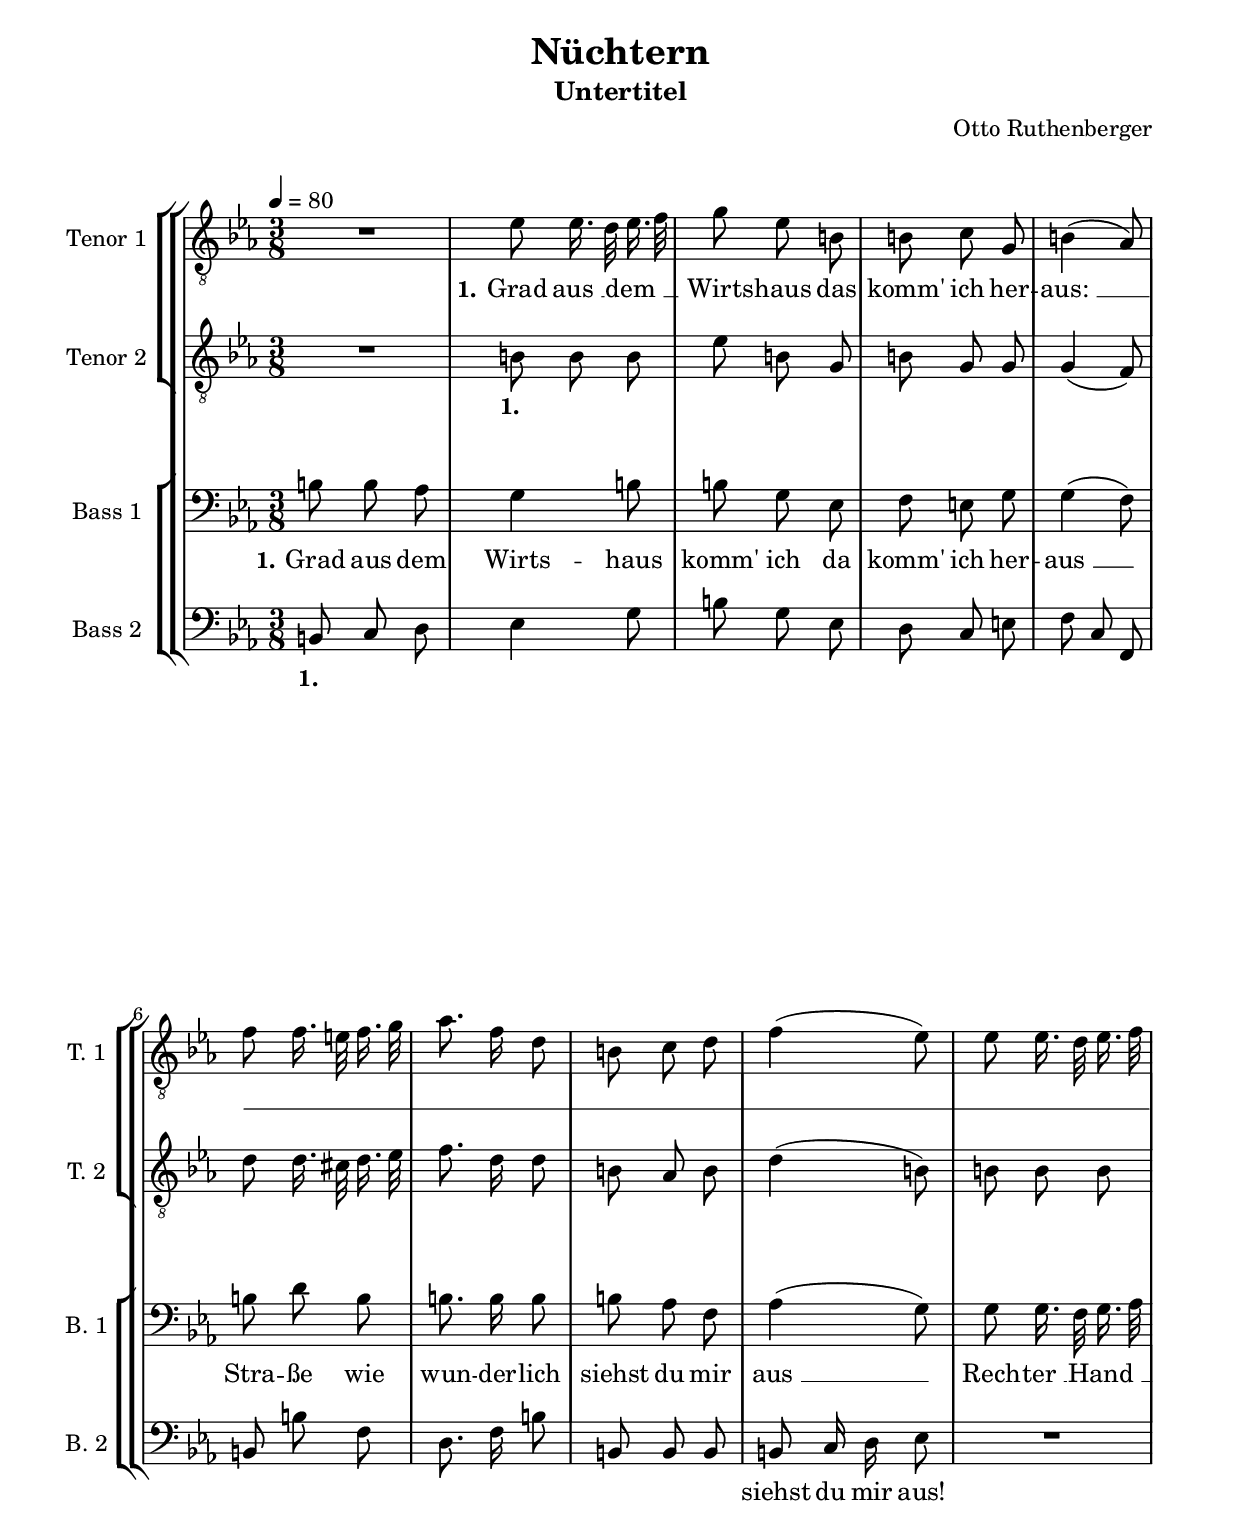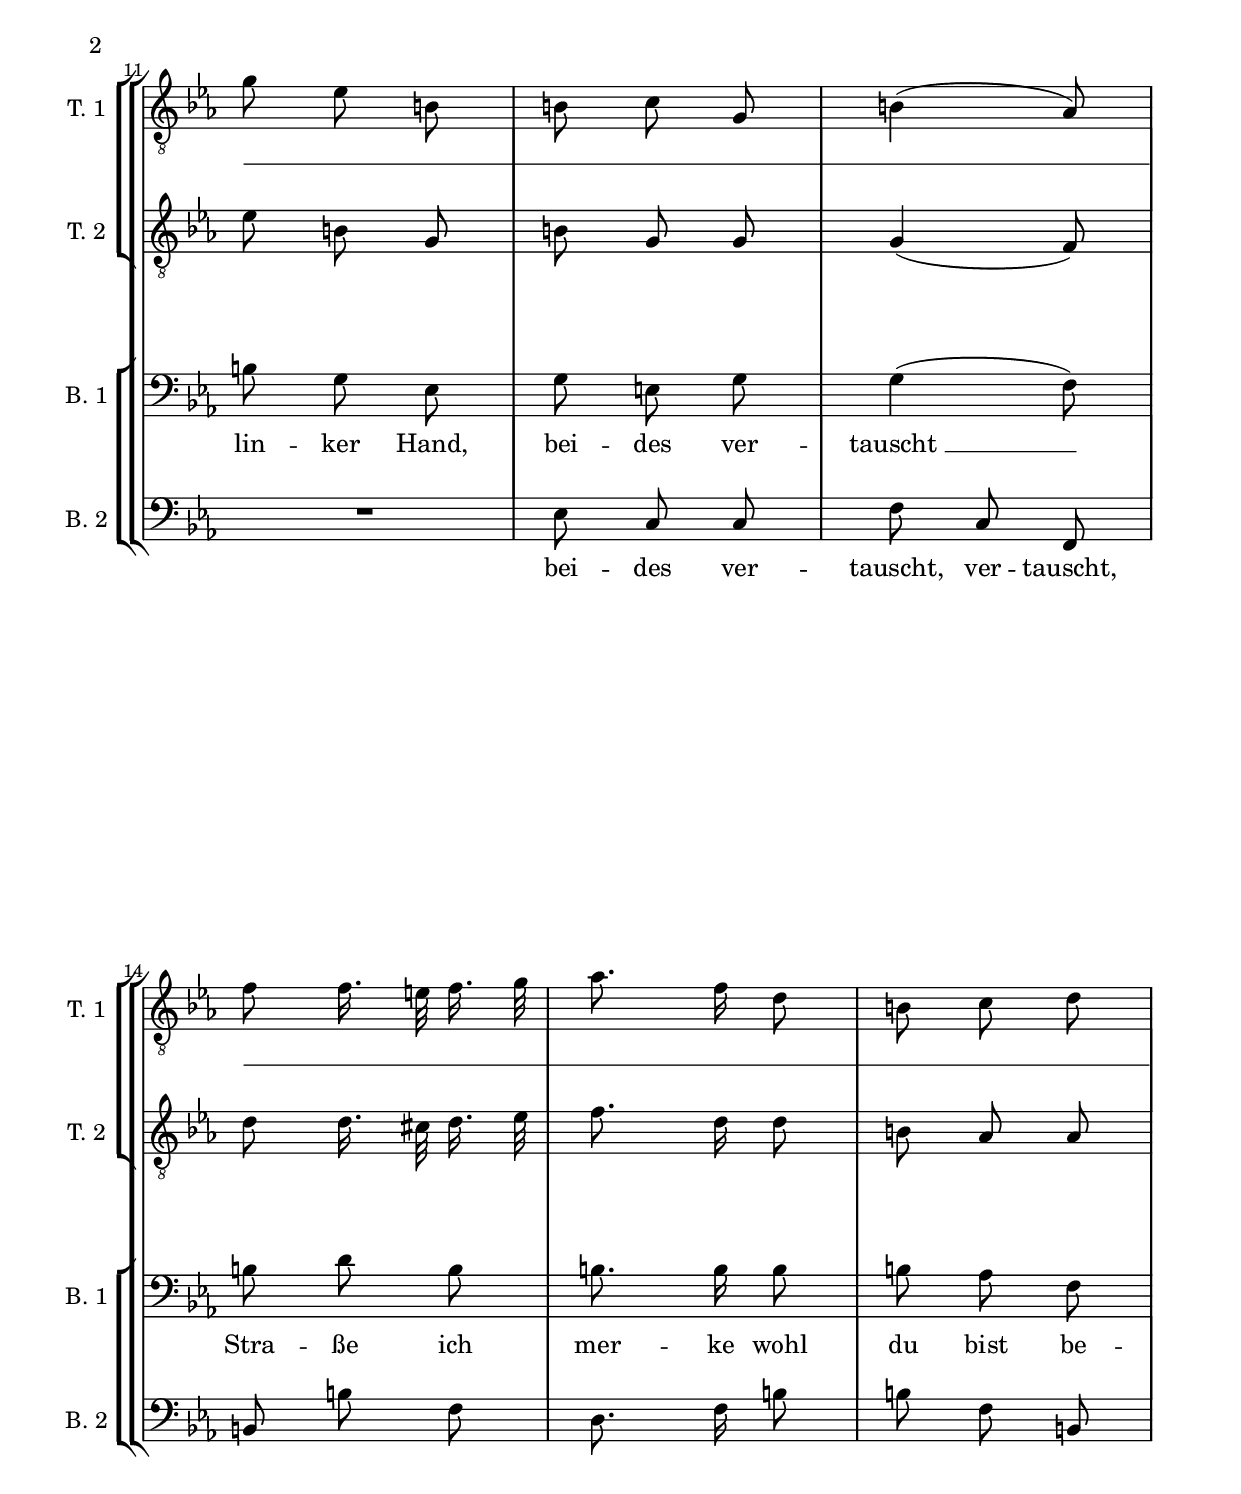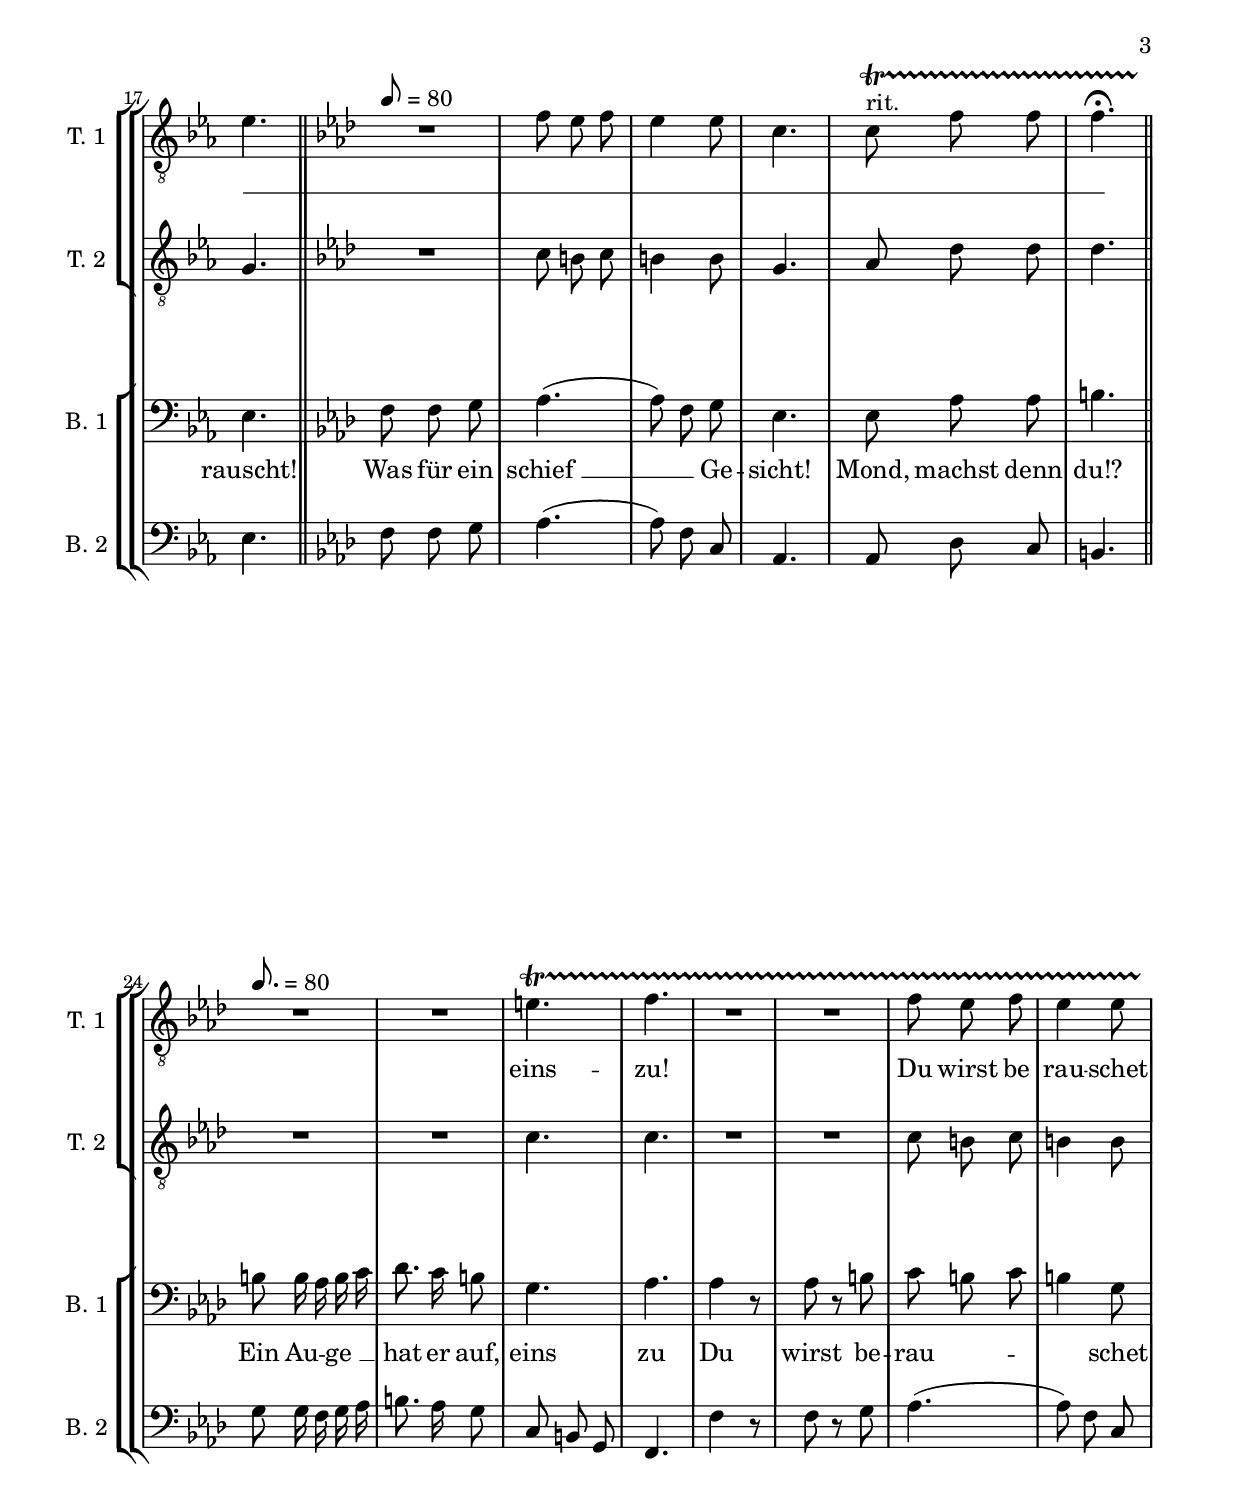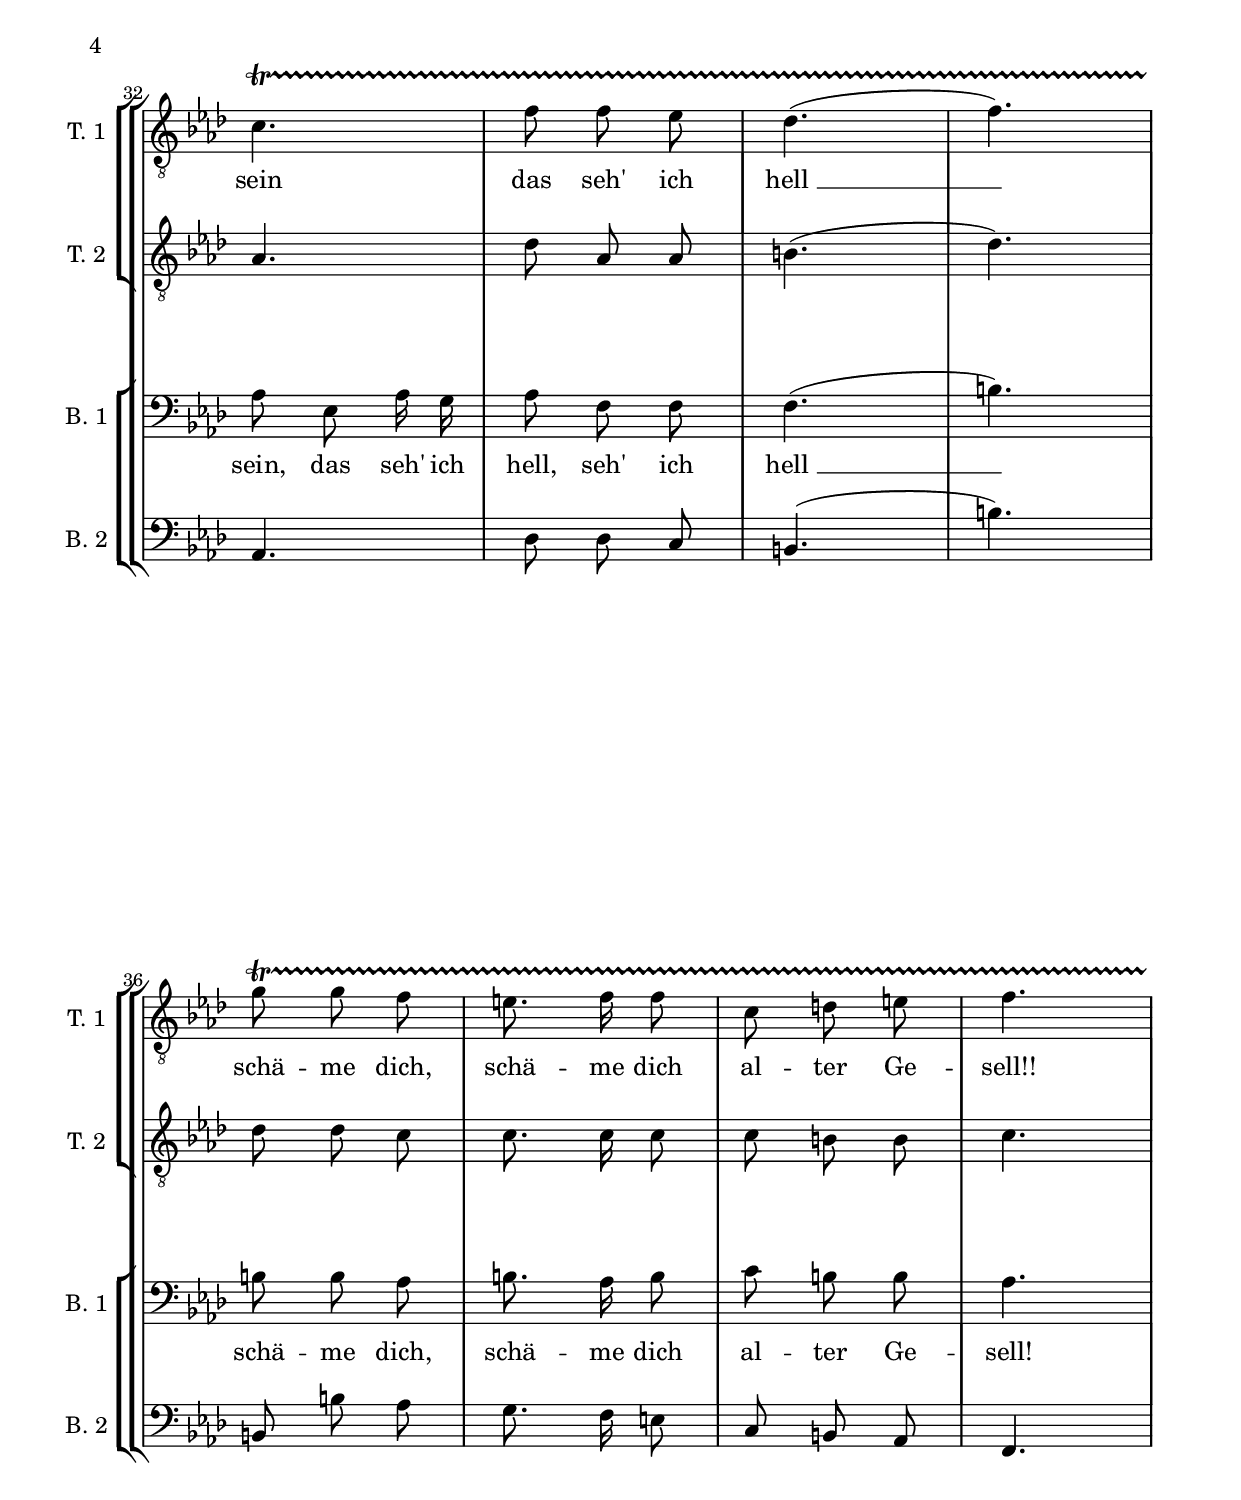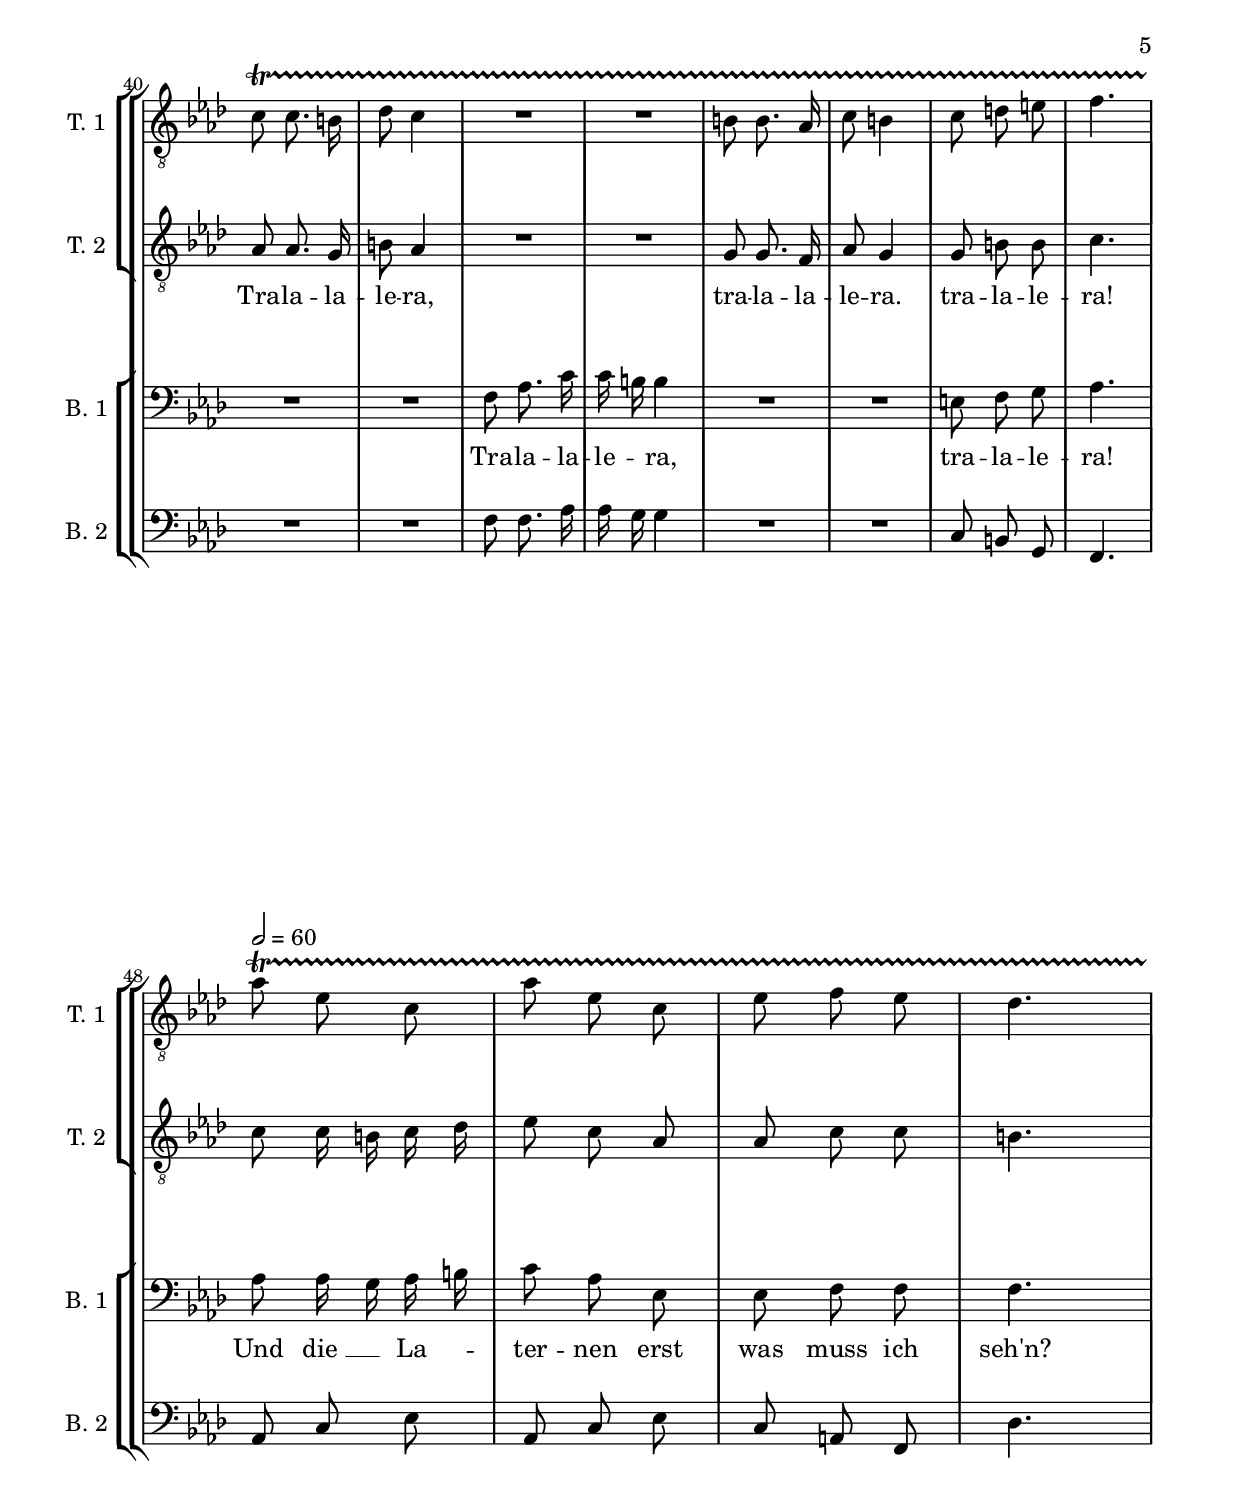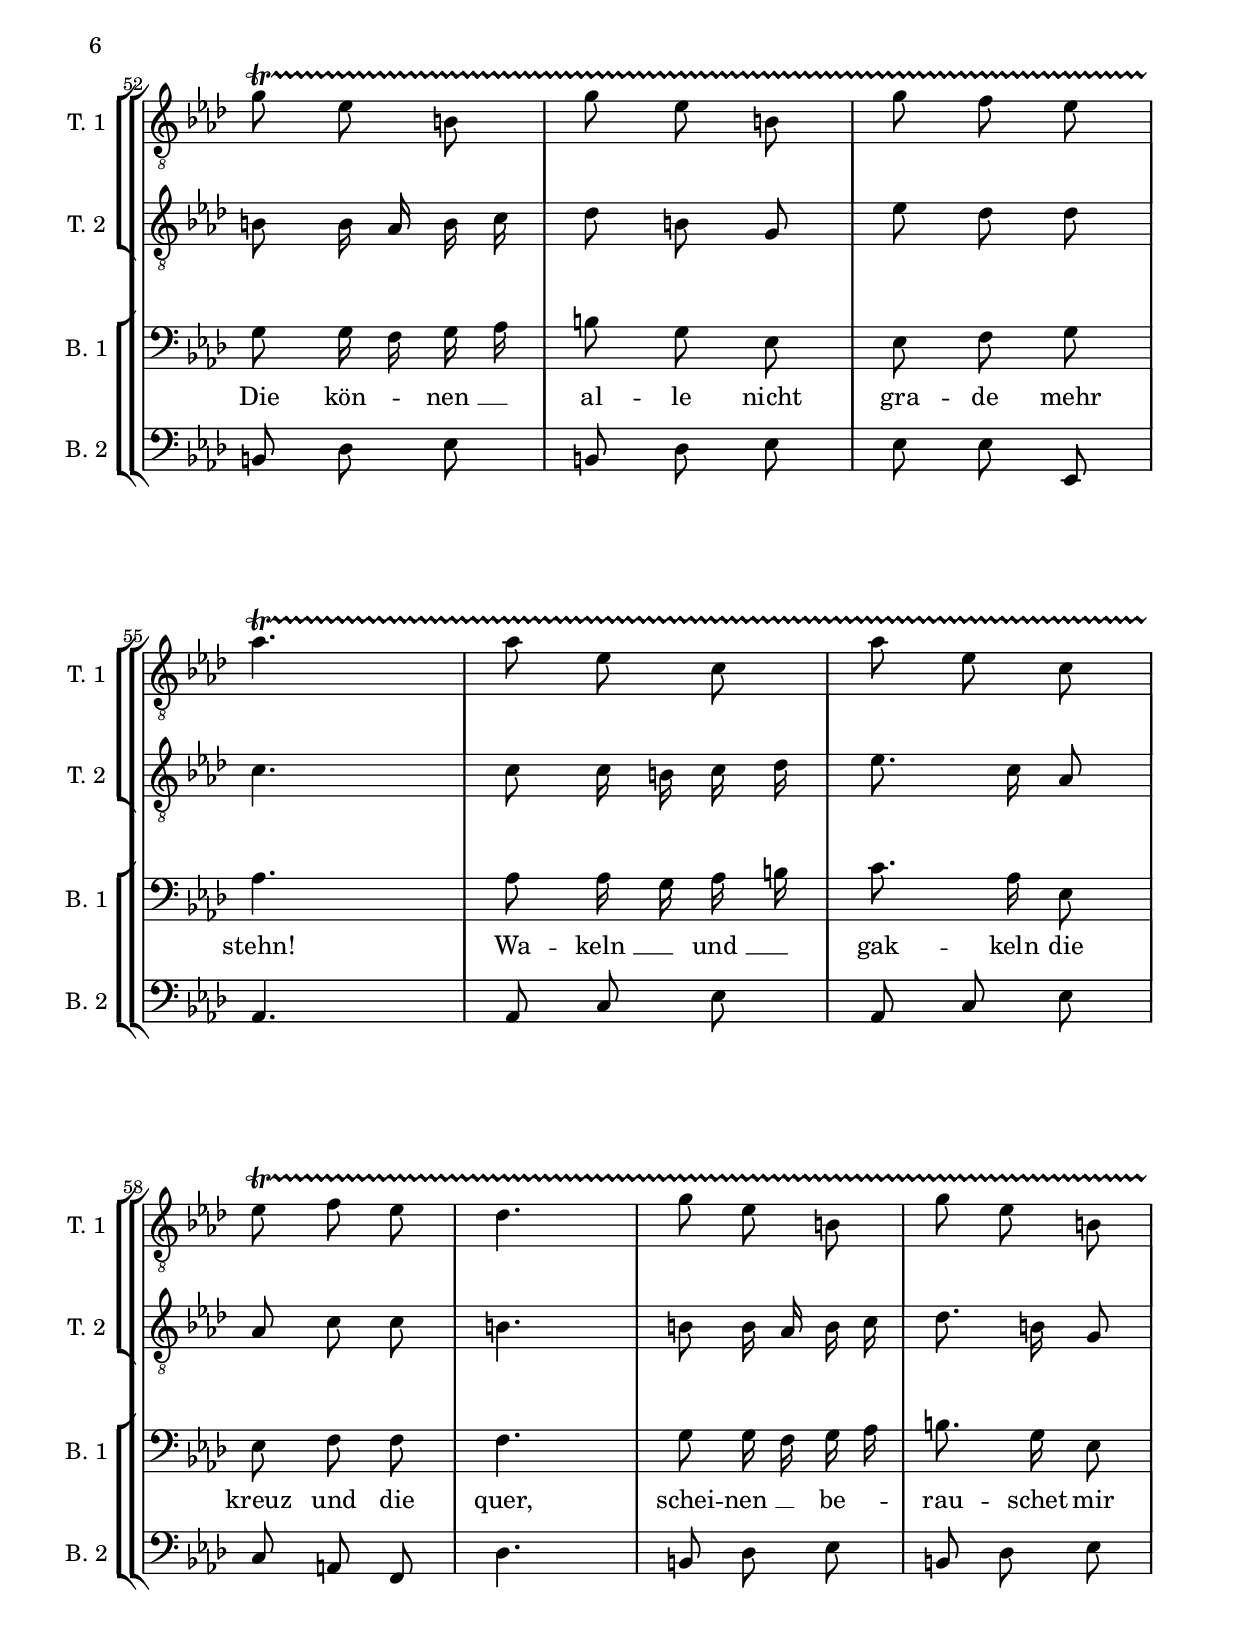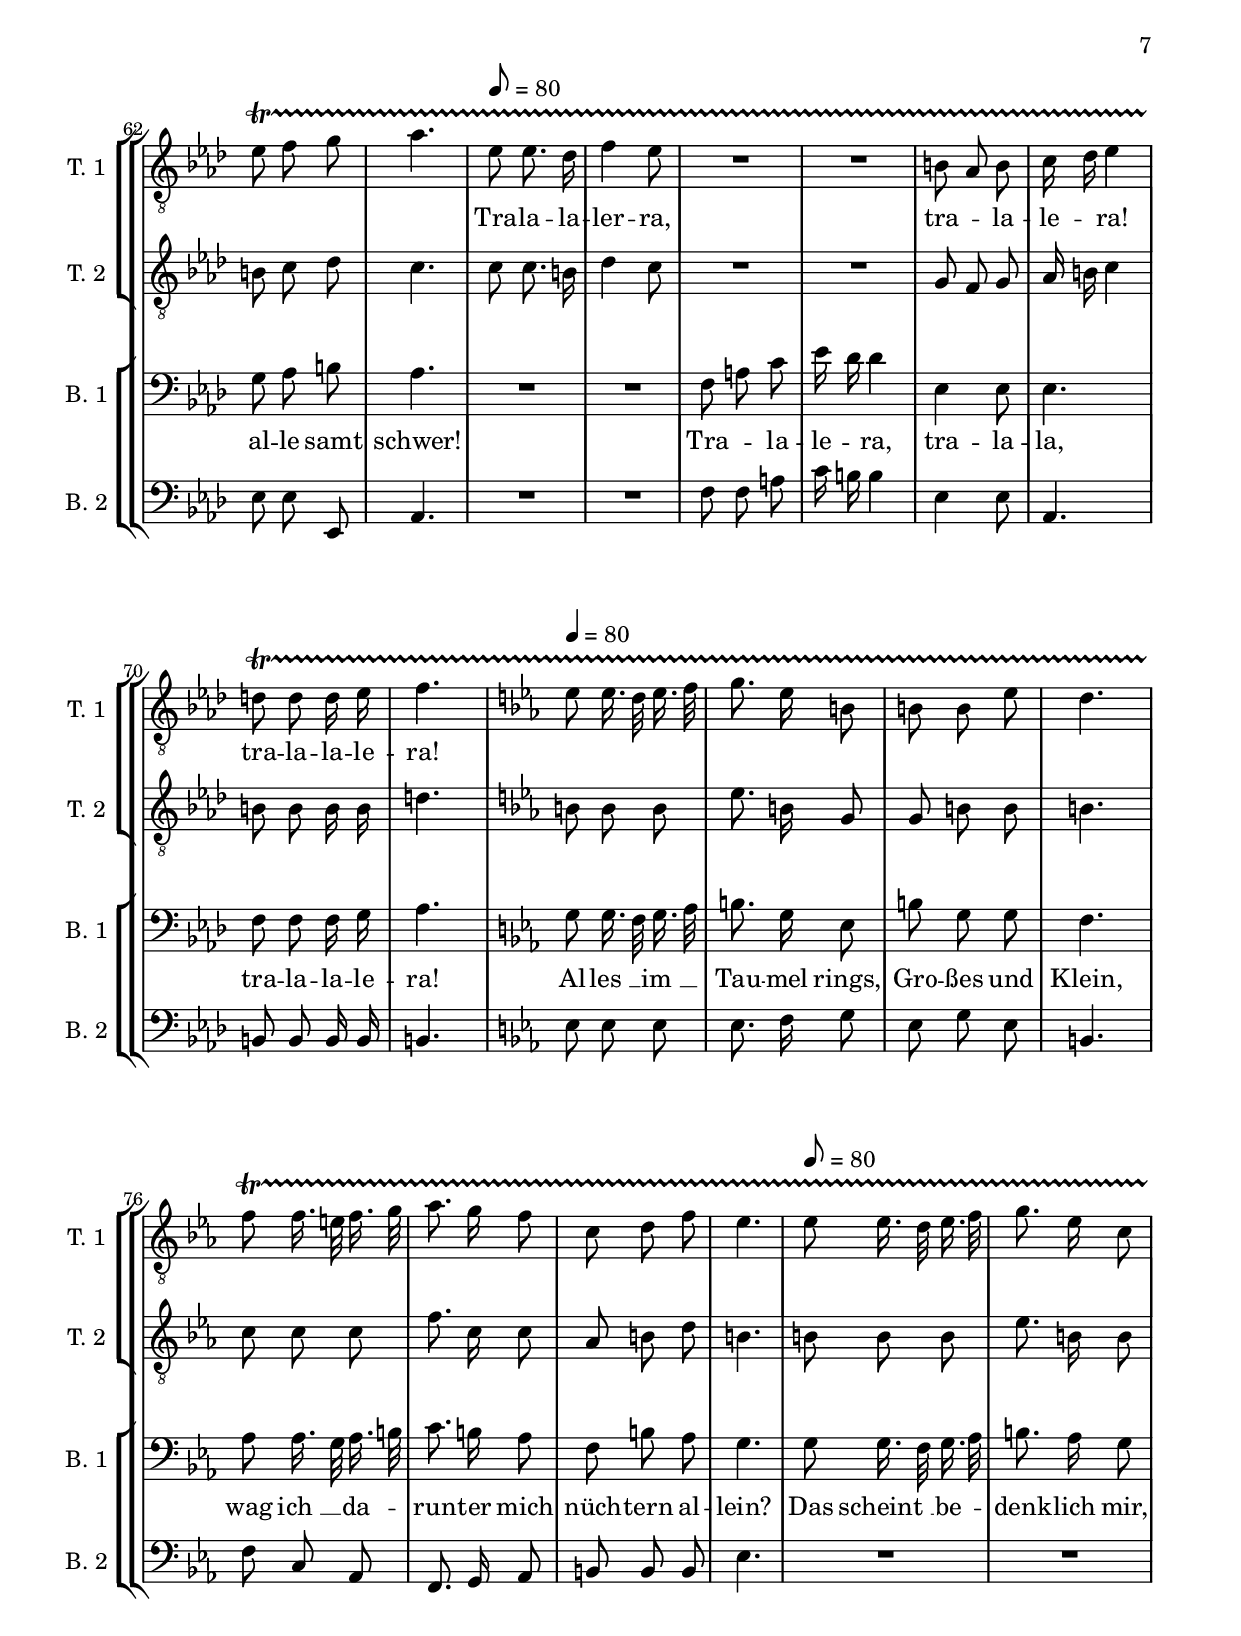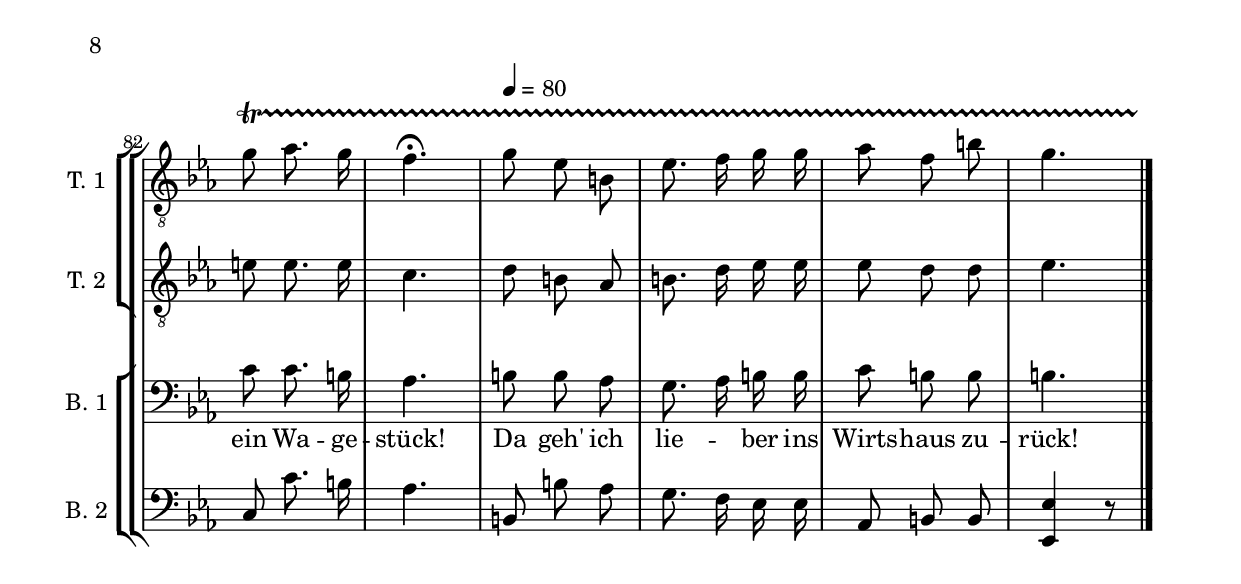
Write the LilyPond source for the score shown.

\version "2.24.3"
% automatically converted by musicxml2ly from Nüchtern.mxl
\pointAndClickOff

\header {
    title = Nüchtern
    composer = "Otto Ruthenberger"
    encodingsoftware = "MuseScore 4.1.1"
    encodingdate = "2023-10-22"
    subtitle = Untertitel
    }

#(set-global-staff-size 19.997485714285716)
\paper {
   
    paper-width = 21.01\cm
    paper-height = 29.69\cm
    top-margin = 1.5\cm
    bottom-margin = 1.5\cm
    left-margin = 1.5\cm
    right-margin = 1.5\cm
    indent = 1.6161538461538465\cm
    short-indent = 0.9235164835164836\cm
    }
\layout {
    \context { \Score
        skipBars = ##t
        autoBeaming = ##f
        }
    }
PartPOneVoiceOne = \relative es' {
    \clef "treble_8" \time 3/8 \key es \major |
    \tempo 4=80 R4. |
 es8 es16. d32 es16. f32 |
 g8 es8 b8 |
 b8 c8 g8 |
 b4 ( as8 ) \break |
 f'8 f16. e32 f16. g32 |
 as8. f16 d8 |
 b8 c8 d8 |
 f4 ( es8 ) |
 es8 es16. d32 es16. f32 \break |
 g8 es8 b8 |
 b8 c8 g8 |
 b4 ( as8 ) |
 f'8 f16. e32 f16. g32 |
 as8. f16 d8 |
 b8 c8 d8 \pageBreak |
 es4. | \bar "||"
    \key as \major \tempo 8=80 R4. |
 f8 es8 f8 |
 es4 es8 |
 c4. |
 c8 ^ "rit." \startTrillSpan f8 f8 |
 f4. ^\fermata | \bar "||"
    \break |
    \tempo 8.=80 R4.*2 |
 e4. |
 f4. |
    R4.*2 |
 f8 es8 f8 |
 es4 es8 \break |
 c4. |
 f8 f8 es8 |
 des4. ( |
 f4. ) |
 g8 g8 f8 |
 e8. f16 f8 |
 c8 d8 e8 |
 f4. \pageBreak |
 c8 c8. b16 |
 des8 c4 |
    R4.*2 |
 b8 b8. as16 |
 c8 b4 |
 c8 d8 e8 |
 f4. \break |
    \tempo 2=60 as8 es8 c8 |
 as'8 es8 c8 |
 es8 f8 es8 |
 des4. |
 g8 es8 b8 |
 g'8 es8 b8 |
 g'8 f8 es8 \break |
 as4. |
 as8 es8 c8 |
 as'8 es8 c8 |
 es8 f8 es8 |
 des4. |
 g8 es8 b8 |
 g'8 es8 b8 \pageBreak |
 es8 f8 g8 |
 as4. |
    \tempo 8=80 es8 es8. des16 |
 f4 es8 |
    R4.*2 |
 b8 as8 b8 |
 c16 des16 es4 \break |
  d8 d8 d16 es16 |
 f4. |
    \key es \major \tempo 4=80 es8 es16. d32 es16. f32 |
 g8. es16 b8 |
 b8 b8 es8 |
 d4. \break |
 f8 f16. e32 f16. g32 |
 as8. g16 f8 |
 c8 d8 f8 |
 es4. |
    \tempo 8=80 es8 es16. d32 es16. f32 |
 g8. es16 c8 \pageBreak |
 g'8 as8. g16 |
 f4. ^\fermata |
    \tempo 4=80 g8 es8 b8 |
 es8. f16 g16 g16 |
 as8 f8 b8 |
 g4. | \bar "|."
    }

PartPOneVoiceOneLyricsTwo = \lyricmode {\set ignoreMelismata = ##t Grad
    "aus " __\skip1 "dem " __\skip1 Wirts -- haus das "komm'" ich her --
    "aus: " __\skip1 \skip1 \skip1 \skip1 \skip1 \skip1 \skip1 \skip1
    \skip1 \skip1 \skip1 \skip1 \skip1 \skip1 \skip1 \skip1 \skip1
    \skip1 \skip1 \skip1 \skip1 \skip1 \skip1 \skip1 \skip1 \skip1
    \skip1 \skip1 \skip1 \skip1 \skip1 \skip1 \skip1 \skip1 \skip1
    \skip1 \skip1 \skip1 \skip1 \skip1 \skip1 \skip1 \skip1 \skip1
    \skip1 \skip1 \skip1 \skip1 \skip1 eins -- "zu!" Du wirst be rau --
    schet sein das "seh'" ich "hell " __\skip1 schä -- me "dich," schä
    -- me dich al -- ter Ge -- "sell!!" \skip1 \skip1 \skip1 \skip1
    \skip1 \skip1 \skip1 \skip1 \skip1 \skip1 \skip1 \skip1 \skip1
    \skip1 \skip1 \skip1 \skip1 \skip1 \skip1 \skip1 \skip1 \skip1
    \skip1 \skip1 \skip1 \skip1 \skip1 \skip1 \skip1 \skip1 \skip1
    \skip1 \skip1 \skip1 \skip1 \skip1 \skip1 \skip1 \skip1 \skip1
    \skip1 \skip1 \skip1 \skip1 \skip1 \skip1 \skip1 \skip1 \skip1
    \skip1 \skip1 \skip1 \skip1 \skip1 Tra -- la -- la -- ler -- "ra,"
    tra --\skip1 la -- le --\skip1 "ra!" tra -- la -- la -- le -- "ra!"
    \skip1 \skip1 \skip1 \skip1 \skip1 \skip1 \skip1 \skip1 \skip1
    \skip1 \skip1 \skip1 \skip1 \skip1 \skip1 \skip1 \skip1 \skip1
    \skip1 \skip1 \skip1 \skip1 \skip1 \skip1 \skip1 \skip1 \skip1
    \skip1 \skip1 \skip1 \skip1 \skip1 \skip1 \skip1 \skip1 \skip1
    \skip1 \skip1 \skip1 \skip1 \skip1 \skip1 \skip1 \skip1 \skip1
    \skip1 \skip1
    }
 PartPTwoVoiceOne = \relative b { \clef "treble_8" \time 3/8 \key es \major |
    R4. |
 b8 b8 b8 |
 es8 b8 g8 |
 b8 g8 g8 |
 g4 ( f8 ) \break |
 d'8 d16. cis32 d16. es32 |
 f8. d16 d8 |
 b8 as8 b8 |
 d4 ( b8 ) |
 b8 b8 b8 \break |
 es8 b8 g8 |
 b8 g8 g8 |
 g4 ( f8 ) |
 d'8 d16. cis32 d16. es32 |
 f8. d16 d8 |
 b8 as8 as8 \pageBreak |
 g4. | \bar "||"
    \key as \major R4. |
 c8 b8 c8 |
 b4 b8 |
 g4. |
 as8 des8 des8 |
 des4. | \bar "||"
    \break |
    R4.*2 |
 c4. |
 c4. |
    R4.*2 |
 c8 b8 c8 |
 b4 b8 \break |
 as4. |
 des8 as8 as8 |
 b4. ( |
 des4. ) |
 des8 des8 c8 |
 c8. c16 c8 |
 c8 b8 b8 |
 c4. \pageBreak |
 as8 as8. g16 |
 b8 as4 |
    R4.*2 |
 g8 g8. f16 |
 as8 g4 |
 g8 b8 b8 |
 c4. \break |
 c8 c16 b16 c16 des16 |
 es8 c8 as8 |
 as8 c8 c8 |
 b4. |
 b8 b16 as16 b16 c16 |
 des8 b8 g8 |
 es'8 des8 des8 \break |
 c4. |
 c8 c16 b16 c16 des16 |
 es8. c16 as8 |
 as8 c8 c8 |
 b4. |
 b8 b16 as16 b16 c16 |
 des8. b16 g8 \pageBreak |
 b8 c8 des8 |
 c4. |
 c8 c8. b16 |
 des4 c8 |
    R4.*2 |
 g8 f8 g8 |
 as16 b16 c4 \break |
  b8 b8 b16 b16 |
 d4. |
    \key es \major b8 b8 b8 |
 es8. b16 g8 |
 g8 b8 b8 |
 b4. \break |
 c8 c8 c8 |
 f8. c16 c8 |
 as8 b8 d8 |
 b4. |
 b8 b8 b8 |
 es8. b16 b8 \pageBreak |
 e8 e8. e16 |
 c4. |
 d8 b8 as8 |
 b8. d16 es16 es16 |
 es8 d8 d8 |
 es4. | \bar "|."
    }

PartPTwoVoiceOneLyricsTwo = \lyricmode {\set ignoreMelismata =
    ##t\skip1 \skip1 \skip1 \skip1 \skip1 \skip1 \skip1 \skip1 \skip1
    \skip1 \skip1 \skip1 \skip1 \skip1 \skip1 \skip1 \skip1 \skip1
    \skip1 \skip1 \skip1 \skip1 \skip1 \skip1 \skip1 \skip1 \skip1
    \skip1 \skip1 \skip1 \skip1 \skip1 \skip1 \skip1 \skip1 \skip1
    \skip1 \skip1 \skip1 \skip1 \skip1 \skip1 \skip1 \skip1 \skip1
    \skip1 \skip1 \skip1 \skip1 \skip1 \skip1 \skip1 \skip1 \skip1
    \skip1 \skip1 \skip1 \skip1 \skip1 \skip1 \skip1 \skip1 \skip1
    \skip1 \skip1 \skip1 \skip1 \skip1 \skip1 \skip1 \skip1 \skip1
    \skip1 \skip1 \skip1 \skip1 \skip1 \skip1 \skip1 \skip1 Tra -- la --
    la -- le -- "ra," tra -- la -- la -- le -- "ra." tra -- la -- le --
    "ra!" \skip1 \skip1 \skip1 \skip1 \skip1 \skip1 \skip1 \skip1 \skip1
    \skip1 \skip1 \skip1 \skip1 \skip1 \skip1 \skip1 \skip1 \skip1
    \skip1 \skip1 \skip1 \skip1 \skip1 \skip1 \skip1 \skip1 \skip1
    \skip1 \skip1 \skip1 \skip1 \skip1 \skip1 \skip1 \skip1 \skip1
    \skip1 \skip1 \skip1 \skip1 \skip1 \skip1 \skip1 \skip1 \skip1
    \skip1 \skip1 \skip1 \skip1 \skip1 \skip1 \skip1 \skip1 \skip1
    \skip1 \skip1 \skip1 \skip1 \skip1 \skip1 \skip1 \skip1 \skip1
    \skip1 \skip1 \skip1 \skip1 \skip1 \skip1 \skip1 \skip1 \skip1
    \skip1 \skip1 \skip1 \skip1 \skip1 \skip1 \skip1 \skip1 \skip1
    \skip1 \skip1 \skip1 \skip1 \skip1 \skip1 \skip1 \skip1 \skip1
    \skip1 \skip1 \skip1 \skip1 \skip1 \skip1 \skip1 \skip1 \skip1
    \skip1 \skip1 \skip1 \skip1 \skip1 \skip1
    }
 PartPThreeVoiceOne = \relative b { \clef "bass" \time 3/8 \key es \major |
 b8 b8 as8 |
 g4 b8 |
 b8 g8 es8 |
 f8 e8 g8 |
 g4 ( f8 ) \break |
 b8 d8 b8 |
 b8. b16 b8 |
 b8 as8 f8 |
 as4 ( g8 ) |
 g8 g16. f32 g16. as32 \break |
 b8 g8 es8 |
 g8 e8 g8 |
 g4 ( f8 ) |
 b8 d8 b8 |
 b8. b16 b8 |
 b8 as8 f8 \pageBreak |
 es4. | \bar "||"
    \key as \major f8 f8 g8 |
 as4. ( |
 as8 ) f8 g8 |
 es4. |
 es8 as8 as8 |
 b4. | \bar "||"
    \break |
 b8 b16 as16 b16 c16 |
 des8. c16 b8 |
 g4. |
 as4. |
 as4 r8 |
 as8 r8 b8 |
 c8 b8 c8 |
 b4 g8 \break |
 as8 es8 as16 g16 |
 as8 f8 f8 |
 f4. ( |
 b4. ) |
 b8 b8 as8 |
 b8. as16 b8 |
 c8 b8 b8 |
 as4. \pageBreak |
    R4.*2 |
 f8 as8. c16 |
 c16 b16 b4 |
    R4.*2 |
 e,8 f8 g8 |
 as4. \break |
 as8 as16 g16 as16 b16 |
 c8 as8 es8 |
 es8 f8 f8 |
 f4. |
 g8 g16 f16 g16 as16 |
 b8 g8 es8 |
 es8 f8 g8 \break |
 as4. |
 as8 as16 g16 as16 b16 |
 c8. as16 es8 |
 es8 f8 f8 |
 f4. |
 g8 g16 f16 g16 as16 |
 b8. g16 es8 \pageBreak |
 g8 as8 b8 |
 as4. |
    R4.*2 |
 f8 a8 c8 |
 es16 des16 des4 |
 es,4 es8 |
 es4. \break |
 f8 f8 f16 g16 |
 as4. |
    \key es \major g8 g16. f32 g16. as32 |
 b8. g16 es8 |
 b'8 g8 g8 |
 f4. \break |
 as8 as16. g32 as16. b32 |
 c8. b16 as8 |
 f8 b8 as8 |
 g4. |
 g8 g16. f32 g16. as32 |
 b8. as16 g8 \pageBreak |
 c8 c8. b16 |
 as4. |
 b8 b8 as8 |
 g8. as16 b16 b16 |
 c8 b8 b8 |
 b4. | \bar "|."
    }

PartPThreeVoiceOneLyricsTwo = \lyricmode {\set ignoreMelismata = ##t
    Grad aus dem Wirts -- haus "komm'" ich da "komm'" ich her -- "aus "
    __\skip1 Stra -- ße wie wun -- der -- lich siehst du mir "aus "
    __\skip1 Rech -- "ter " __\skip1 "Hand " __\skip1 lin -- ker "Hand,"
    bei -- des ver -- "tauscht " __\skip1 Stra -- ße ich mer -- ke wohl
    du bist be -- "rauscht!" Was für ein "schief " __\skip1 \skip1 Ge --
    "sicht!" "Mond," machst denn "du!?" Ein Au --\skip1 "ge " __\skip1
    hat er "auf," eins zu Du wirst be -- rau --\skip1 \skip1 \skip1
    schet "sein," das "seh'" ich "hell," "seh'" ich "hell " __\skip1
    schä -- me "dich," schä -- me dich al -- ter Ge -- "sell!" Tra -- la
    -- la -- le --\skip1 "ra," tra -- la -- le -- "ra!" Und "die "
    __\skip1 La --\skip1 ter -- nen erst was muss ich "seh'n?" Die kön
    --\skip1 "nen " __\skip1 al -- le nicht gra -- de mehr "stehn!" Wa
    -- "keln " __\skip1 "und " __\skip1 gak -- keln die kreuz und die
    "quer," schei -- "nen " __\skip1 be --\skip1 rau -- schet mir al --
    le samt "schwer!" Tra --\skip1 la -- le --\skip1 "ra," tra -- la --
    "la," tra -- la -- la -- le -- "ra!" Al -- "les " __\skip1 "im "
    __\skip1 Tau -- mel "rings," Gro -- ßes und "Klein," wag "ich "
    __\skip1 da --\skip1 run -- ter mich nüch -- tern al -- "lein?" Das
    "scheint " __\skip1 be --\skip1 denk -- lich "mir," ein Wa -- ge --
    "stück!" Da "geh'" ich lie --\skip1 ber ins Wirts -- haus zu --
    "rück!"
    }
 PartPFourVoiceOne = \relative b, { \clef "bass" \time 3/8 \key es \major |
 b8 c8 d8 |
 es4 g8 |
 b8 g8 es8 |
 d8 c8 e8 |
 f8 c8 f,8 \break |
 b8 b'8 f8 |
 d8. f16 b8 |
 b,8 b8 b8 |
 b8 c16 d16 es8 |
     R4. \break |
    R4. |
 es8 c8 c8 |
 f8 c8 f,8 |
 b8 b'8 f8 |
 d8. f16 b8 |
 b8 f8 b,8 \pageBreak |
 es4. | \bar "||"
    \key as \major f8 f8 g8 |
 as4. ( |
 as8 ) f8 c8 |
 as4. |
 as8 des8 c8 |
 b4. | \bar "||"
    \break |
 g'8 g16 f16 g16 as16 |
 b8. as16 g8 |
 c,8 b8 g8 |
 f4. |
 f'4 r8 |
 f8 r8 g8 |
 as4. ( |
 as8 ) f8 c8 \break |
 as4. |
 des8 des8 c8 |
 b4. ( |
 b'4. ) |
 b,8 b'8 as8 |
 g8. f16 e8 |
 c8 b8 as8 |
 f4. \pageBreak |
    R4.*2 |
 f'8 f8. as16 |
 as16 g16 g4 |
    R4.*2 |
 c,8 b8 g8 |
 f4. \break |
 as8 c8 es8 |
 as,8 c8 es8 |
 c8 a8 f8 |
 des'4. |
 b8 des8 es8 |
 b8 des8 es8 |
 es8 es8 es,8 \break |
 as4. |
 as8 c8 es8 |
 as,8 c8 es8 |
 c8 a8 f8 |
 des'4. |
 b8 des8 es8 |
 b8 des8 es8 \pageBreak |
 es8 es8 es,8 |
 as4. |
    R4.*2 |
 f'8 f8 a8 |
 c16 b16 b4 |
 es,4 es8 |
 as,4. \break |
 b8 b8 b16 b16 |
 b4. |
    \key es \major es8 es8 es8 |
 es8. f16 g8 |
 es8 g8 es8 |
 b4. \break |
 f'8 c8 as8 |
 f8. g16 as8 |
 b8 b8 b8 |
 es4. |
    R4.*2 \pageBreak |
 c8 c'8. b16 |
 as4. |
 b,8 b'8 as8 |
 g8. f16 es16 es16 |
 as,8 b8 b8 |
 <es, es'>4 r8 | \bar "|."
    }

PartPFourVoiceOneLyricsTwo = \lyricmode {\set ignoreMelismata =
    ##t\skip1 \skip1 \skip1 \skip1 \skip1 \skip1 \skip1 \skip1 \skip1
    \skip1 \skip1 \skip1 \skip1 \skip1 \skip1 \skip1 \skip1 \skip1
    \skip1 \skip1 \skip1 \skip1 \skip1 siehst du mir "aus!" bei -- des
    ver -- "tauscht," ver -- "tauscht," \skip1 \skip1 \skip1 \skip1
    \skip1 \skip1 \skip1 \skip1 \skip1 \skip1 \skip1 \skip1 \skip1
    \skip1 \skip1 \skip1 \skip1 \skip1 \skip1 \skip1 \skip1 \skip1
    \skip1 \skip1 \skip1 \skip1 \skip1 \skip1 \skip1 \skip1 \skip1
    \skip1 \skip1 \skip1 \skip1 \skip1 \skip1 \skip1 \skip1 \skip1
    \skip1 \skip1 \skip1 \skip1 \skip1 \skip1 \skip1 \skip1 \skip1
    \skip1 \skip1 \skip1 \skip1 \skip1 \skip1 \skip1 \skip1 \skip1
    \skip1 \skip1 \skip1 \skip1 \skip1 \skip1 \skip1 \skip1 \skip1
    \skip1 \skip1 \skip1 \skip1 \skip1 \skip1 \skip1 \skip1 \skip1
    \skip1 \skip1 \skip1 \skip1 \skip1 \skip1 \skip1 \skip1 \skip1
    \skip1 \skip1 \skip1 \skip1 \skip1 \skip1 \skip1 \skip1 \skip1
    \skip1 \skip1 \skip1 \skip1 \skip1 \skip1 \skip1 \skip1 \skip1
    \skip1 \skip1 \skip1 \skip1 \skip1 \skip1 \skip1 \skip1 \skip1
    \skip1 \skip1 \skip1 \skip1 \skip1 \skip1 \skip1 \skip1 \skip1
    \skip1 \skip1 \skip1 \skip1 \skip1 \skip1 \skip1 \skip1 \skip1
    \skip1 \skip1 \skip1 \skip1 \skip1 \skip1 \skip1 \skip1 \skip1
    \skip1 \skip1 \skip1 \skip1 \skip1 \skip1 \skip1 \skip1 \skip1
    \skip1 \skip1 \skip1 \skip1 \skip1 \skip1 \skip1 \skip1
    }


% The score definition
\score {
    <<
       
        \new StaffGroup
        <<
            \new StaffGroup \with { }
           
            <<
                \new Staff
                <<
                    \set Staff.instrumentName = "Tenor 1"
                    \set Staff.shortInstrumentName = "T. 1"
                   
                    \context Staff <<
                        \mergeDifferentlyDottedOn\mergeDifferentlyHeadedOn
                        \context Voice = "PartPOneVoiceOne" { \PartPOneVoiceOne }
                        \new Lyrics \lyricsto "PartPOneVoiceOne" { \set stanza = "1." \PartPOneVoiceOneLyricsTwo }
                        >>
                    >>
                \new Staff
                <<
                    \set Staff.instrumentName = "Tenor 2"
                    \set Staff.shortInstrumentName = "T. 2"
                   
                    \context Staff <<
                        \mergeDifferentlyDottedOn\mergeDifferentlyHeadedOn
                        \context Voice = "PartPTwoVoiceOne" { \PartPTwoVoiceOne }
                        \new Lyrics \lyricsto "PartPTwoVoiceOne" { \set stanza = "1." \PartPTwoVoiceOneLyricsTwo }
                        >>
                    >>
               
                >>
            \new StaffGroup \with { }
           
            <<
                \new Staff
                <<
                    \set Staff.instrumentName = "Bass 1"
                    \set Staff.shortInstrumentName = "B. 1"
                   
                    \context Staff <<
                        \mergeDifferentlyDottedOn\mergeDifferentlyHeadedOn
                        \context Voice = "PartPThreeVoiceOne" { \PartPThreeVoiceOne }
                        \new Lyrics \lyricsto "PartPThreeVoiceOne" { \set stanza = "1." \PartPThreeVoiceOneLyricsTwo }
                        >>
                    >>
                \new Staff
                <<
                    \set Staff.instrumentName = "Bass 2"
                    \set Staff.shortInstrumentName = "B. 2"
                   
                    \context Staff <<
                        \mergeDifferentlyDottedOn\mergeDifferentlyHeadedOn
                        \context Voice = "PartPFourVoiceOne" { \PartPFourVoiceOne }
                        \new Lyrics \lyricsto "PartPFourVoiceOne" { \set stanza = "1." \PartPFourVoiceOneLyricsTwo }
                        >>
                    >>
               
                >>
           
            >>
       
        >>
    \layout {}
    % To create MIDI output, uncomment the following line:
    % \midi {\tempo 4 = 80 }
    }

